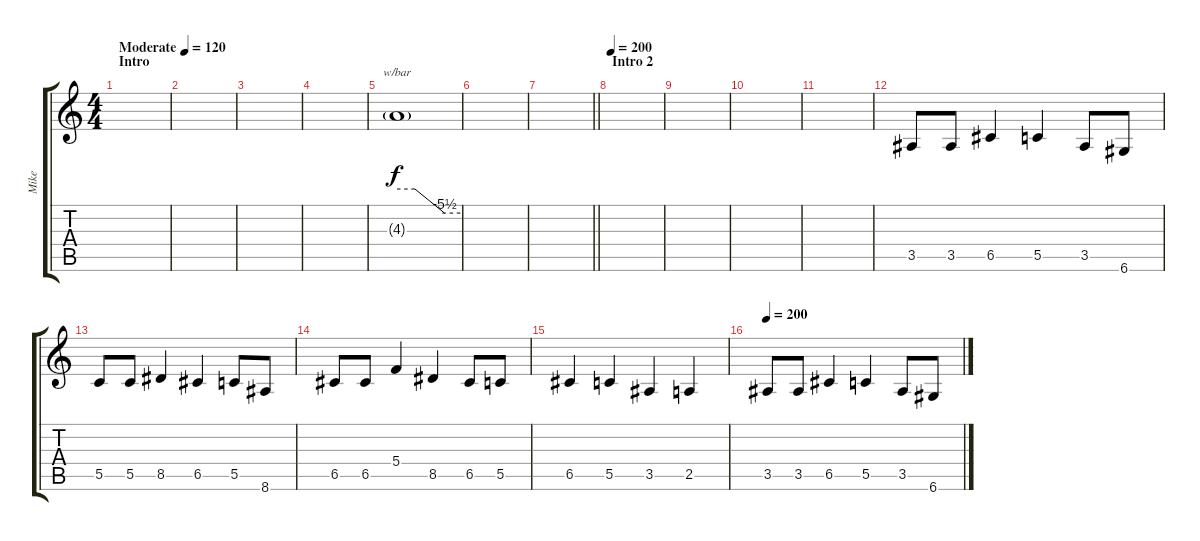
\track ("Mike" "Mike") {instrument distortionguitar}
\staff {score tabs}
\tuning (D4 A3 F3 C3 G2 D2) {hide}
\ts (4 4)
\section ("" "Intro")
\tempo (120 "Moderate")
\clef g2
\ks c
|
|
|
|
4.3{g}.1{tbe (custom default 0 0 17 0 45 -22 60 -22)} |
|
\barLineRight lightlight
|
\section ("" "Intro 2")
\tempo 200
|
|
|
|
3.5.8{dy f} 3.5.8 6.5.4 5.5.4 3.5.8 6.6.8 |
5.5.8 5.5.8 8.5.4 6.5.4 5.5.8 8.6.8 |
6.5.8 6.5.8 5.4.4 8.5.4 6.5.8 5.5.8 |
6.5.4 5.5.4 3.5.4 2.5.4 |
\tempo 200
3.5.8 3.5.8 6.5.4 5.5.4 3.5.8 6.6.8
